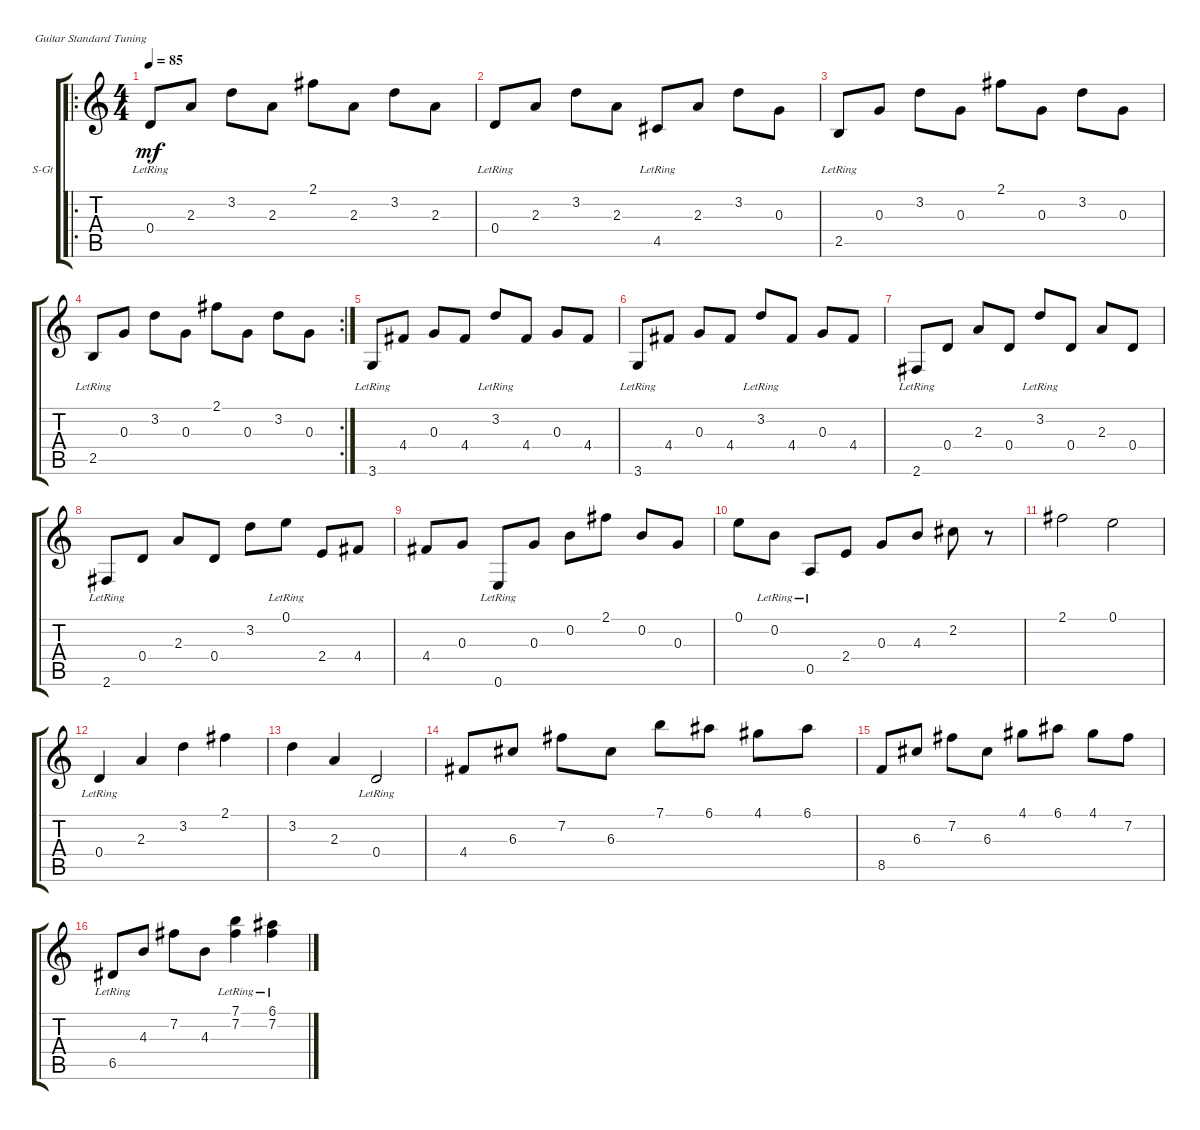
\defaultSystemsLayout 4
\bracketExtendMode groupsimilarinstruments
\firstSystemTrackNameOrientation horizontal
\otherSystemsTrackNameOrientation horizontal
\track ("Steel Guitar" "S-Gt") {instrument acousticguitarsteel}
\staff {score tabs}
\tuning (E4 B3 G3 D3 A2 E2)
\ro
\ts (4 4)
\tempo 85
\clef g2
\ks c
0.4{lr}.8{dy mf instrument acousticguitarsteel} 2.3.8 3.2.8 2.3.8 2.1.8 2.3.8 3.2.8 2.3.8 |
0.4{lr}.8 2.3.8 3.2.8 2.3.8 4.5{lr}.8 2.3.8 3.2.8 0.3.8 |
2.5{lr}.8 0.3.8 3.2.8 0.3.8 2.1.8 0.3.8 3.2.8 0.3.8 |
\rc 2
2.5{lr}.8 0.3.8 3.2.8 0.3.8 2.1.8 0.3.8 3.2.8 0.3.8 |
3.6{lr}.8 4.4.8 0.3.8 4.4.8 3.2{lr}.8 4.4.8 0.3.8 4.4.8 |
3.6{lr}.8 4.4.8 0.3.8 4.4.8 3.2{lr}.8 4.4.8 0.3.8 4.4.8 |
2.6{lr}.8 0.4.8 2.3.8 0.4.8 3.2{lr}.8 0.4.8 2.3.8 0.4.8 |
2.6{lr}.8 0.4.8 2.3.8 0.4.8 3.2.8 0.1{lr}.8 2.4.8 4.4.8 |
4.4.8 0.3.8 0.6{lr}.8 0.3.8 0.2.8 2.1.8 0.2.8 0.3.8 |
0.1.8 0.2{lr}.8 0.5{lr}.8 2.4.8 0.3.8 4.3.8 2.2.8 r.8 |
2.1.2 0.1.2 |
0.4{lr}.4 2.3.4 3.2.4 2.1.4 |
3.2.4 2.3.4 0.4{lr}.2 |
4.4.8 6.3.8 7.2.8 6.3.8 7.1.8 6.1.8 4.1.8 6.1.8 |
8.5.8 6.3.8 7.2.8 6.3.8 4.1.8 6.1.8 4.1.8 7.2.8 |
6.5{lr}.8 4.3.8 7.2.8 4.3.8 (7.1{lr} 7.2{lr}).4 (7.2{lr} 6.1{lr}).4
